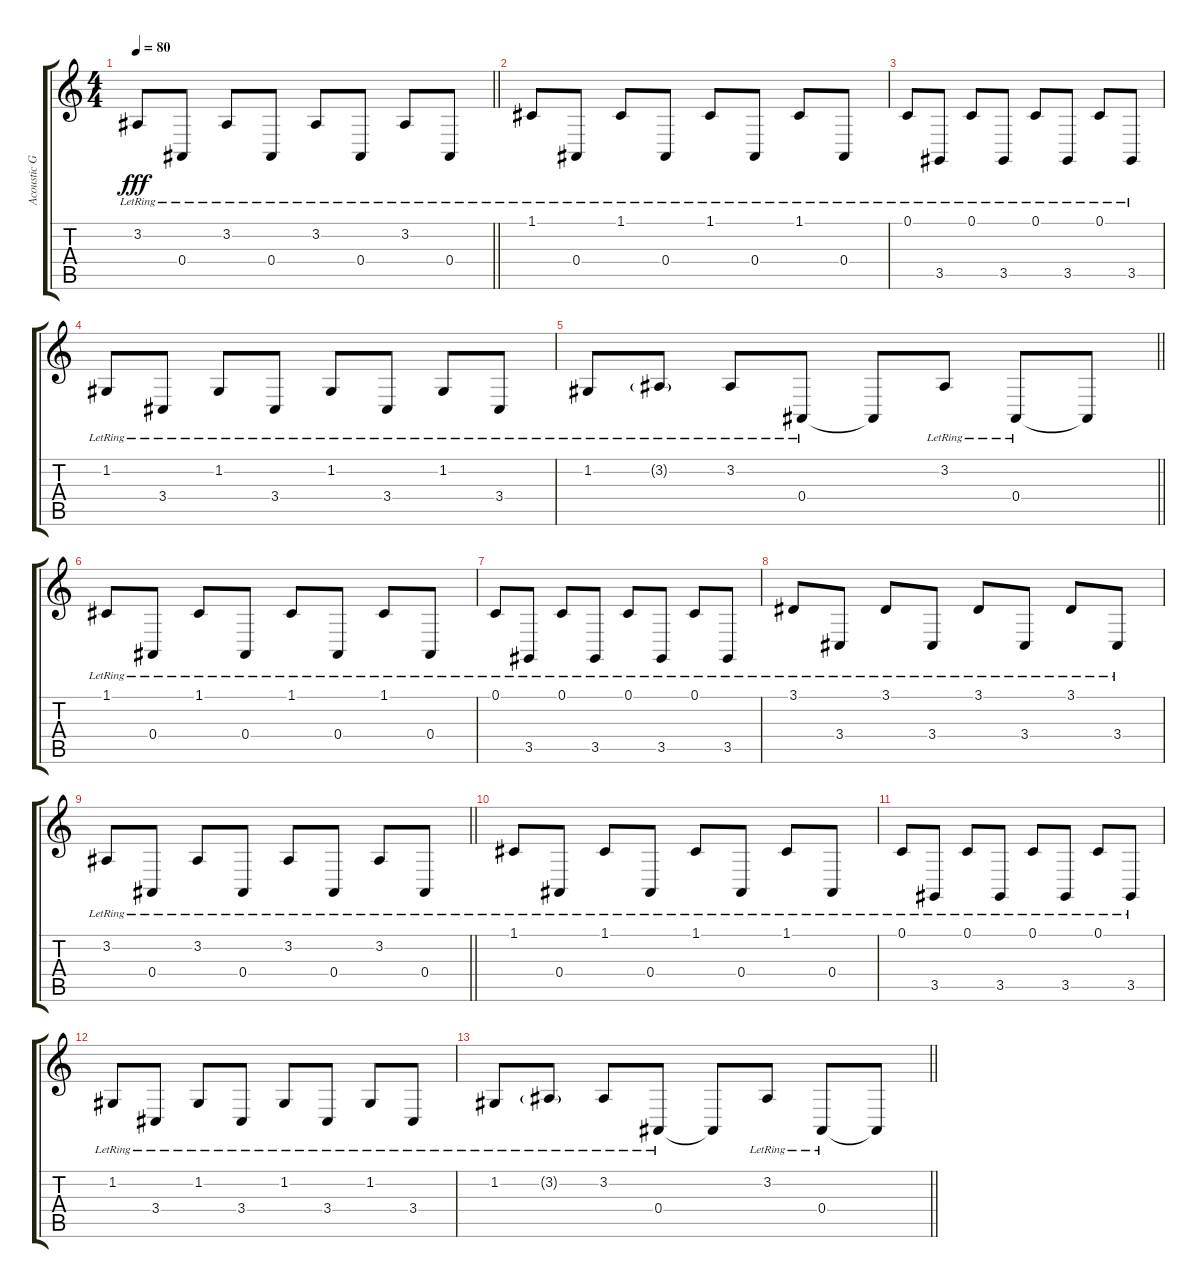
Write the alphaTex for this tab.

\track ("Acoustic Grand Piano" "Acoustic G") {instrument acousticgrandpiano}
\staff {score tabs}
\tuning (C4 G3 Eb3 Bb2 F2 C2) {hide}
\ts (4 4)
\tempo 80
\clef g2
\barLineRight lightlight
\ks c
3.2{lr}.8{dy fff} 0.4{lr}.8 3.2{lr}.8 0.4{lr}.8 3.2{lr}.8 0.4{lr}.8 3.2{lr}.8 0.4{lr}.8 |
1.1{lr}.8 0.4{lr}.8 1.1{lr}.8 0.4{lr}.8 1.1{lr}.8 0.4{lr}.8 1.1{lr}.8 0.4{lr}.8 |
0.1{lr}.8 3.5{lr}.8 0.1{lr}.8 3.5{lr}.8 0.1{lr}.8 3.5{lr}.8 0.1{lr}.8 3.5{lr}.8 |
1.2{lr}.8 3.4{lr}.8 1.2{lr}.8 3.4{lr}.8 1.2{lr}.8 3.4{lr}.8 1.2{lr}.8 3.4{lr}.8 |
\barLineRight lightlight
1.2{lr}.8 3.2{g lr}.8 3.2{lr}.8 0.4{lr}.8 0.4{t}.8 3.2{lr}.8 0.4{lr}.8 0.4{t}.8 |
1.1{lr}.8 0.4{lr}.8 1.1{lr}.8 0.4{lr}.8 1.1{lr}.8 0.4{lr}.8 1.1{lr}.8 0.4{lr}.8 |
0.1{lr}.8 3.5{lr}.8 0.1{lr}.8 3.5{lr}.8 0.1{lr}.8 3.5{lr}.8 0.1{lr}.8 3.5{lr}.8 |
3.1{lr}.8 3.4{lr}.8 3.1{lr}.8 3.4{lr}.8 3.1{lr}.8 3.4{lr}.8 3.1{lr}.8 3.4{lr}.8 |
\barLineRight lightlight
3.2{lr}.8 0.4{lr}.8 3.2{lr}.8 0.4{lr}.8 3.2{lr}.8 0.4{lr}.8 3.2{lr}.8 0.4{lr}.8 |
1.1{lr}.8 0.4{lr}.8 1.1{lr}.8 0.4{lr}.8 1.1{lr}.8 0.4{lr}.8 1.1{lr}.8 0.4{lr}.8 |
0.1{lr}.8 3.5{lr}.8 0.1{lr}.8 3.5{lr}.8 0.1{lr}.8 3.5{lr}.8 0.1{lr}.8 3.5{lr}.8 |
1.2{lr}.8 3.4{lr}.8 1.2{lr}.8 3.4{lr}.8 1.2{lr}.8 3.4{lr}.8 1.2{lr}.8 3.4{lr}.8 |
\barLineRight lightlight
1.2{lr}.8 3.2{g lr}.8 3.2{lr}.8 0.4{lr}.8 0.4{t}.8 3.2{lr}.8 0.4{lr}.8 0.4{t}.8
